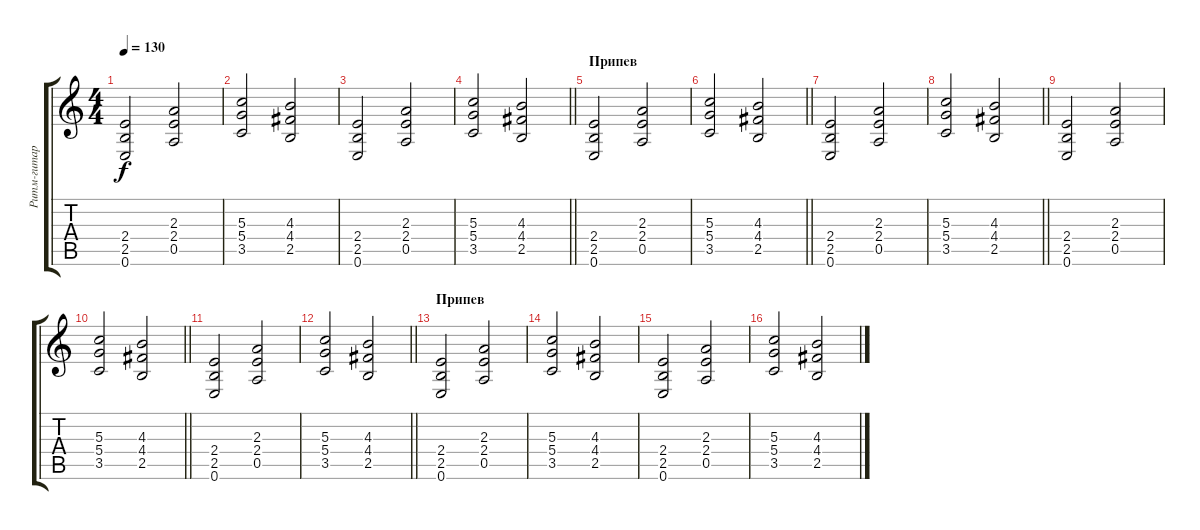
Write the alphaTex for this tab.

\track ("Ритм-гитара 1" "Ритм-гитар") {instrument overdrivenguitar}
\staff {score tabs}
\tuning (E4 B3 G3 D3 A2 E2) {hide}
\ts (4 4)
\tempo 130
\clef g2
\ks c
(2.4 2.5 0.6).2{dy f} (2.3 2.4 0.5).2 |
(5.3 5.4 3.5).2 (4.3 4.4 2.5).2 |
(2.4 2.5 0.6).2 (2.3 2.4 0.5).2 |
\barLineRight lightlight
(5.3 5.4 3.5).2 (4.3 4.4 2.5).2 |
\section ("" "Припев")
(2.4 2.5 0.6).2 (2.3 2.4 0.5).2 |
\barLineRight lightlight
(5.3 5.4 3.5).2 (4.3 4.4 2.5).2 |
(2.4 2.5 0.6).2 (2.3 2.4 0.5).2 |
\barLineRight lightlight
(5.3 5.4 3.5).2 (4.3 4.4 2.5).2 |
(2.4 2.5 0.6).2 (2.3 2.4 0.5).2 |
\barLineRight lightlight
(5.3 5.4 3.5).2 (4.3 4.4 2.5).2 |
(2.4 2.5 0.6).2 (2.3 2.4 0.5).2 |
\barLineRight lightlight
(5.3 5.4 3.5).2 (4.3 4.4 2.5).2 |
\section ("" "Припев")
(2.4 2.5 0.6).2 (2.3 2.4 0.5).2 |
(5.3 5.4 3.5).2 (4.3 4.4 2.5).2 |
(2.4 2.5 0.6).2 (2.3 2.4 0.5).2 |
(5.3 5.4 3.5).2 (4.3 4.4 2.5).2
